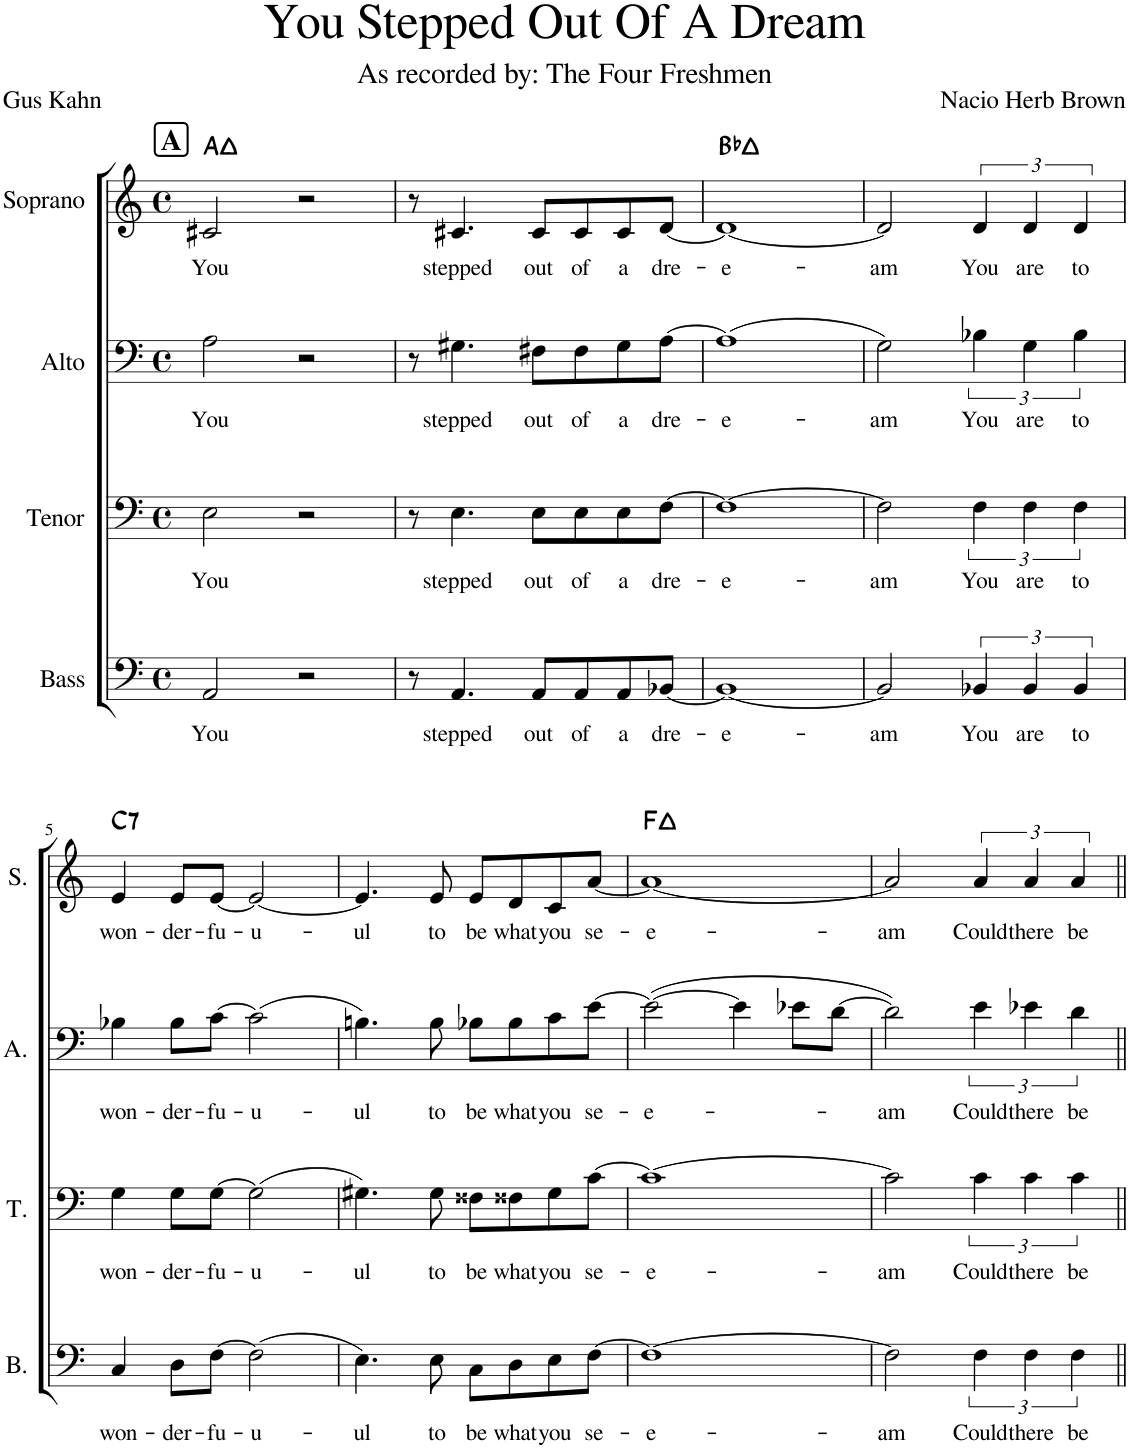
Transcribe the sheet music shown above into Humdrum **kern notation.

**kern	**text	**kern	**text	**kern	**text	**kern	**text	**harte
*part4	*part4	*part3	*part3	*part2	*part2	*part1	*part1	*part1
*staff4	*staff4	*staff3	*staff3	*staff2	*staff2	*staff1	*staff1	*
*I"Bass	*	*I"Tenor	*	*I"Alto	*	*I"Soprano	*	*
*I'B.	*	*I'T.	*	*I'A.	*	*I'S.	*	*
*clefF4	*	*clefF4	*	*clefF4	*	*clefG2	*	*
*k[]	*	*k[]	*	*k[]	*	*k[]	*	*
*M4/4	*	*M4/4	*	*M4/4	*	*M4/4	*	*
*met(c)	*	*met(c)	*	*met(c)	*	*met(c)	*	*
!!LO:REH:place=s1:a:B:cj:fs=14:t=A
=1	=1	=1	=1	=1	=1	=1	=1	=1
!	!LO:LY:b	!	!LO:LY:b	!	!LO:LY:b	!	!LO:LY:b	!
2AA/	You	2E\	You	2A\	You	2c#X/	You	A:maj
2r	.	2r	.	2r	.	2r	.	.
=2	=2	=2	=2	=2	=2	=2	=2	=2
8r	.	8r	.	8r	.	8r	.	.
!	!LO:LY:b	!	!LO:LY:b	!	!LO:LY:b	!	!LO:LY:b	!
4.AA/	stepped	4.E\	stepped	4.G#X\	stepped	4.c#X/	stepped	.
!	!LO:LY:b	!	!LO:LY:b	!	!LO:LY:b	!	!LO:LY:b	!
8AA/L	out	8E\L	out	8F#X\L	out	8c#/L	out	.
!	!LO:LY:b	!	!LO:LY:b	!	!LO:LY:b	!	!LO:LY:b	!
8AA/	of	8E\	of	8F#\	of	8c#/	of	.
!	!LO:LY:b	!	!LO:LY:b	!	!LO:LY:b	!	!LO:LY:b	!
8AA/	a	8E\	a	8G#\	a	8c#/	a	.
!	!LO:LY:b	!	!LO:LY:b	!	!LO:LY:b	!	!LO:LY:b	!
[8BB-X/J	dre-	[8F\J	dre-	[8A\J	dre-	[8d/J	dre-	.
=3	=3	=3	=3	=3	=3	=3	=3	=3
!	!LO:LY:b	!	!LO:LY:b	!	!LO:LY:b	!	!LO:LY:b	!
1BB-_	-e-	1F_	-e-	(1A]	-e-	1d_	-e-	Bb:maj
=4	=4	=4	=4	=4	=4	=4	=4	=4
!	!LO:LY:b	!	!LO:LY:b	!	!LO:LY:b	!	!LO:LY:b	!
2BB-/]	-am	2F\]	-am	2G\)	-am	2d/]	-am	.
!	!LO:LY:b	!	!LO:LY:b	!	!LO:LY:b	!	!LO:LY:b	!
6BB-X/	You	6F\	You	6B-X\	You	6d/	You	.
!	!LO:LY:b	!	!LO:LY:b	!	!LO:LY:b	!	!LO:LY:b	!
6BB-/	are	6F\	are	6G\	are	6d/	are	.
!	!LO:LY:b	!	!LO:LY:b	!	!LO:LY:b	!	!LO:LY:b	!
6BB-/	to	6F\	to	6B-\	to	6d/	to	.
!!LO:LB:g=z
=5	=5	=5	=5	=5	=5	=5	=5	=5
!	!LO:LY:b	!	!LO:LY:b	!	!LO:LY:b	!	!LO:LY:b	!LO:H:kt=7
4C/	won-	4G\	won-	4B-X\	won-	4e/	won-	C:7
!	!LO:LY:b	!	!LO:LY:b	!	!LO:LY:b	!	!LO:LY:b	!
8D\L	-der-	8G\L	-der-	8B-\L	-der-	8e/L	-der-	.
!	!LO:LY:b	!	!LO:LY:b	!	!LO:LY:b	!	!LO:LY:b	!
[8F\J	-fu-	[8G\J	-fu-	[8c\J	-fu-	[8e/J	-fu-	.
!	!LO:LY:b	!	!LO:LY:b	!	!LO:LY:b	!	!LO:LY:b	!
(2F\]	-u-	(2G\]	-u-	(2c\]	-u-	2e/_	-u-	.
=6	=6	=6	=6	=6	=6	=6	=6	=6
!	!LO:LY:b	!	!LO:LY:b	!	!LO:LY:b	!	!LO:LY:b	!
4.E\)	-ul	4.G#X\)	-ul	4.Bn\)	-ul	4.e/]	-ul	.
!	!LO:LY:b	!	!LO:LY:b	!	!LO:LY:b	!	!LO:LY:b	!
8E\	to	8G#\	to	8B\	to	8e/	to	.
!	!LO:LY:b	!	!LO:LY:b	!	!LO:LY:b	!	!LO:LY:b	!
8C\L	be	8F##X\L	be	8B-X\L	be	8e/L	be	.
!	!LO:LY:b	!	!LO:LY:b	!	!LO:LY:b	!	!LO:LY:b	!
8D\	what	8F##X\	what	8B-\	what	8d/	what	.
!	!LO:LY:b	!	!LO:LY:b	!	!LO:LY:b	!	!LO:LY:b	!
8E\	you	8G#\	you	8c\	you	8c/	you	.
!	!LO:LY:b	!	!LO:LY:b	!	!LO:LY:b	!	!LO:LY:b	!
[8F\J	se-	[8c\J	se-	[8e\J	se-	[8a/J	se-	.
=7	=7	=7	=7	=7	=7	=7	=7	=7
!	!LO:LY:b	!	!LO:LY:b	!	!LO:LY:b	!	!LO:LY:b	!
1F_	-e-	1c_	-e-	(2e\_	-e-	1a_	-e-	F:maj
.	.	.	.	4e\]	.	.	.	.
.	.	.	.	8e-X\L	.	.	.	.
.	.	.	.	[8d\J	.	.	.	.
=8	=8	=8	=8	=8	=8	=8	=8	=8
!	!LO:LY:b	!	!LO:LY:b	!	!LO:LY:b	!	!LO:LY:b	!
2F\]	-am	2c\]	-am	2d\])	-am	2a/]	-am	.
!	!LO:LY:b	!	!LO:LY:b	!	!LO:LY:b	!	!LO:LY:b	!
6F\	Could	6c\	Could	6e\	Could	6a/	Could	.
!	!LO:LY:b	!	!LO:LY:b	!	!LO:LY:b	!	!LO:LY:b	!
6F\	there	6c\	there	6e-X\	there	6a/	there	.
!	!LO:LY:b	!	!LO:LY:b	!	!LO:LY:b	!	!LO:LY:b	!
6F\	be	6c\	be	6d\	be	6a/	be	.
=||	=||	=||	=||	=||	=||	=||	=||	=||
*-	*-	*-	*-	*-	*-	*-	*-	*-
